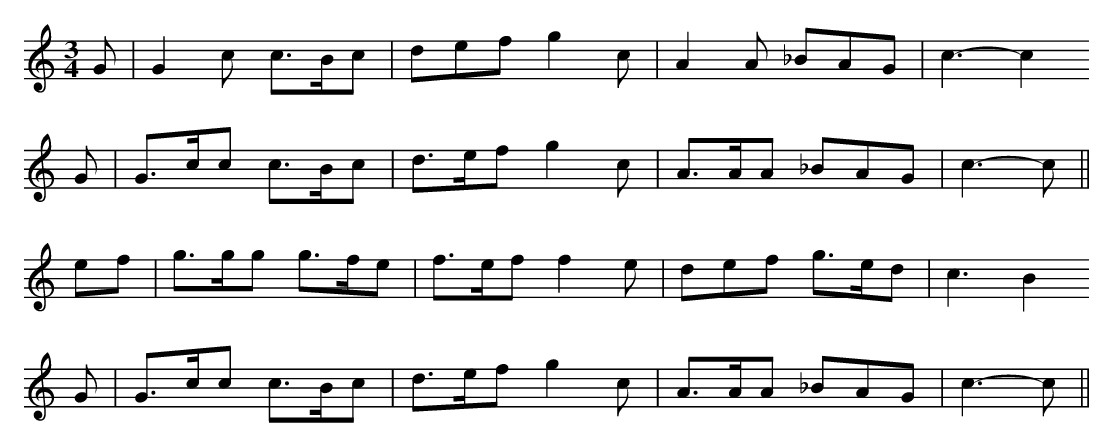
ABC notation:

X:1
M:3/4
K:C
G|G2c c>Bc|def g2c|A2A _BAG|c3- c2
G|G>cc c>Bc|d>ef g2c|A>AA _BAG|c3- c||
ef|g>gg g>fe|f>ef f2e|def g>ed|c3 B2
G|G>cc c>Bc|d>ef g2c|A>AA _BAG|c3- c||
